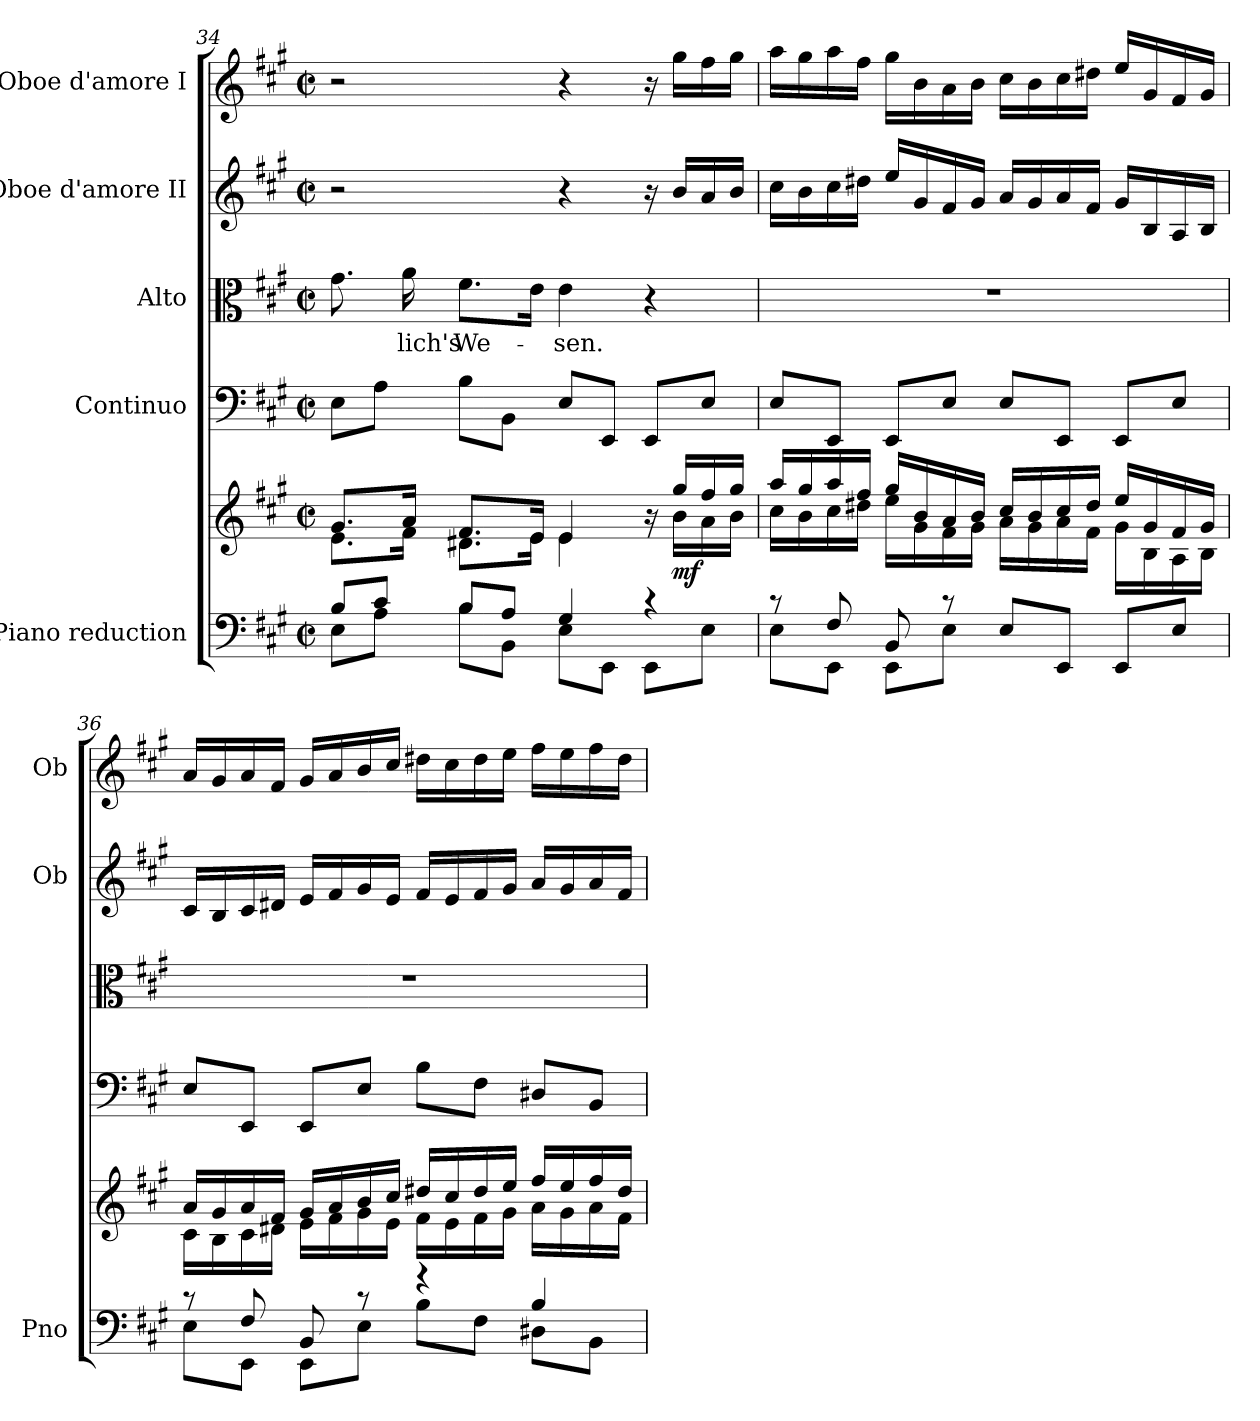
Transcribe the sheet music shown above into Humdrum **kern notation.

**kern	**kern	**dynam	**kern	**dynam	**kern	**text	**kern	**dynam	**kern	**dynam
*part5	*part5	*part5	*part4	*part4	*part3	*part3	*part2	*part2	*part1	*part1
*staff6	*staff5	*staff5/6	*staff4	*staff4	*staff3	*staff3	*staff2	*staff2	*staff1	*staff1
*I"Piano reduction	*	*	*I"Continuo	*	*I"Alto	*	*I"Oboe d'amore II	*	*I"Oboe d'amore I	*
*I'Pno	*	*	*	*	*	*	*I'Ob	*	*I'Ob	*
!!LO:PB:g=z
*clefF4	*clefG2	*	*clefF4	*	*clefC3	*	*clefG2	*	*clefG2	*
*k[f#c#g#]	*k[f#c#g#]	*	*k[f#c#g#]	*	*k[f#c#g#]	*	*k[f#c#g#]	*	*k[f#c#g#]	*
*M2/2	*M2/2	*	*M2/2	*	*M2/2	*	*M2/2	*	*M2/2	*
*met(c|)	*met(c|)	*	*met(c|)	*	*met(c|)	*	*met(c|)	*	*met(c|)	*
=34	=34	=34	=34	=34	=34	=34	=34	=34	=34	=34
*^	*^	*	*	*	*	*	*	*	*	*
8B/L	8E\L	8.g#/L	8.e\L	.	8E\L	.	8.g#\	.	2r	.	2r	.
8c#/J	8A\J	.	.	.	8A\J	.	.	.	.	.	.	.
!	!	!	!	!	!	!	!	!LO:LY:b	!	!	!	!
.	.	16a/Jk	16f#\Jk	.	.	.	16a\	-lich's	.	.	.	.
!	!	!	!	!	!	!	!	!LO:LY:b	!	!	!	!
8B/L	8B\L	8.f#/L	8.d#X\L	.	8B\L	.	8.f#\L	We-	.	.	.	.
8A/J	8BB\J	.	.	.	8BB\J	.	.	.	.	.	.	.
.	.	16e/Jk	16e\Jk	.	.	.	16e\Jk	.	.	.	.	.
!	!	!	!	!	!	!LO:DY:a	!	!LO:LY:b	!	!	!	!
4G#/	8E\L	4e/	4e\	.	8E/L	other-dynamics	4e\	-sen.	4r	.	4r	.
.	8EE\J	.	.	.	8EE/J	.	.	.	.	.	.	.
4r	8EE\L	16r	16ryy	.	8EE/L	.	4r	.	16r	.	16r	.
!	!	!	!	!LO:DY:b	!	!	!	!	!	!LO:DY:b	!	!LO:DY:b
.	.	16gg#/LL	16b\LL	mf	.	.	.	.	16b/LL	other-dynamics	16gg#\LL	other-dynamics
.	8E\J	16ff#/	16a\	.	8E/J	.	.	.	16a/	.	16ff#\	.
.	.	16gg#/JJ	16b\JJ	.	.	.	.	.	16b/JJ	.	16gg#\JJ	.
=35	=35	=35	=35	=35	=35	=35	=35	=35	=35	=35	=35	=35
8r	8E\L	16aa/LL	16cc#\LL	.	8E/L	.	1r	.	16cc#\LL	.	16aa\LL	.
.	.	16gg#/	16b\	.	.	.	.	.	16b\	.	16gg#\	.
8F#/	8EE\J	16aa/	16cc#\	.	8EE/J	.	.	.	16cc#\	.	16aa\	.
.	.	16ff#/JJ	16dd#X\JJ	.	.	.	.	.	16dd#X\JJ	.	16ff#\JJ	.
8BB/	8EE\L	16gg#/LL	16ee\LL	.	8EE/L	.	.	.	16ee/LL	.	16gg#\LL	.
.	.	16b/	16g#\	.	.	.	.	.	16g#/	.	16b\	.
8r	8E\J	16a/	16f#\	.	8E/J	.	.	.	16f#/	.	16a\	.
.	.	16b/JJ	16g#\JJ	.	.	.	.	.	16g#/JJ	.	16b\JJ	.
8E/L	2ryy	16cc#/LL	16a\LL	.	8E/L	.	.	.	16a/LL	.	16cc#\LL	.
.	.	16b/	16g#\	.	.	.	.	.	16g#/	.	16b\	.
8EE/J	.	16cc#/	16a\	.	8EE/J	.	.	.	16a/	.	16cc#\	.
.	.	16dd#/JJ	16f#\JJ	.	.	.	.	.	16f#/JJ	.	16dd#X\JJ	.
8EE/L	.	16ee/LL	16g#\LL	.	8EE/L	.	.	.	16g#/LL	.	16ee/LL	.
.	.	16g#/	16B\	.	.	.	.	.	16B/	.	16g#/	.
8E/J	.	16f#/	16A\	.	8E/J	.	.	.	16A/	.	16f#/	.
.	.	16g#/JJ	16B\JJ	.	.	.	.	.	16B/JJ	.	16g#/JJ	.
=36	=36	=36	=36	=36	=36	=36	=36	=36	=36	=36	=36	=36
8r	8E\L	16a/LL	16c#\LL	.	8E/L	.	1r	.	16c#/LL	.	16a/LL	.
.	.	16g#/	16B\	.	.	.	.	.	16B/	.	16g#/	.
8F#/	8EE\J	16a/	16c#\	.	8EE/J	.	.	.	16c#/	.	16a/	.
.	.	16f#/JJ	16d#X\JJ	.	.	.	.	.	16d#X/JJ	.	16f#/JJ	.
8BB/	8EE\L	16g#/LL	16e\LL	.	8EE/L	.	.	.	16e/LL	.	16g#/LL	.
.	.	16a/	16f#\	.	.	.	.	.	16f#/	.	16a/	.
8r	8E\J	16b/	16g#\	.	8E/J	.	.	.	16g#/	.	16b/	.
.	.	16cc#/JJ	16e\JJ	.	.	.	.	.	16e/JJ	.	16cc#/JJ	.
4r	8B\L	16dd#X/LL	16f#\LL	.	8B\L	.	.	.	16f#/LL	.	16dd#X\LL	.
.	.	16cc#/	16e\	.	.	.	.	.	16e/	.	16cc#\	.
.	8F#\J	16dd#/	16f#\	.	8F#\J	.	.	.	16f#/	.	16dd#\	.
.	.	16ee/JJ	16g#\JJ	.	.	.	.	.	16g#/JJ	.	16ee\JJ	.
4B/	8D#X\L	16ff#/LL	16a\LL	.	8D#X/L	.	.	.	16a/LL	.	16ff#\LL	.
.	.	16ee/	16g#\	.	.	.	.	.	16g#/	.	16ee\	.
.	8BB\J	16ff#/	16a\	.	8BB/J	.	.	.	16a/	.	16ff#\	.
.	.	16dd#/JJ	16f#\JJ	.	.	.	.	.	16f#/JJ	.	16dd#\JJ	.
*v	*v	*	*	*	*	*	*	*	*	*	*	*
*	*v	*v	*	*	*	*	*	*	*	*	*
=	=	=	=	=	=	=	=	=	=	=
*-	*-	*-	*-	*-	*-	*-	*-	*-	*-	*-
